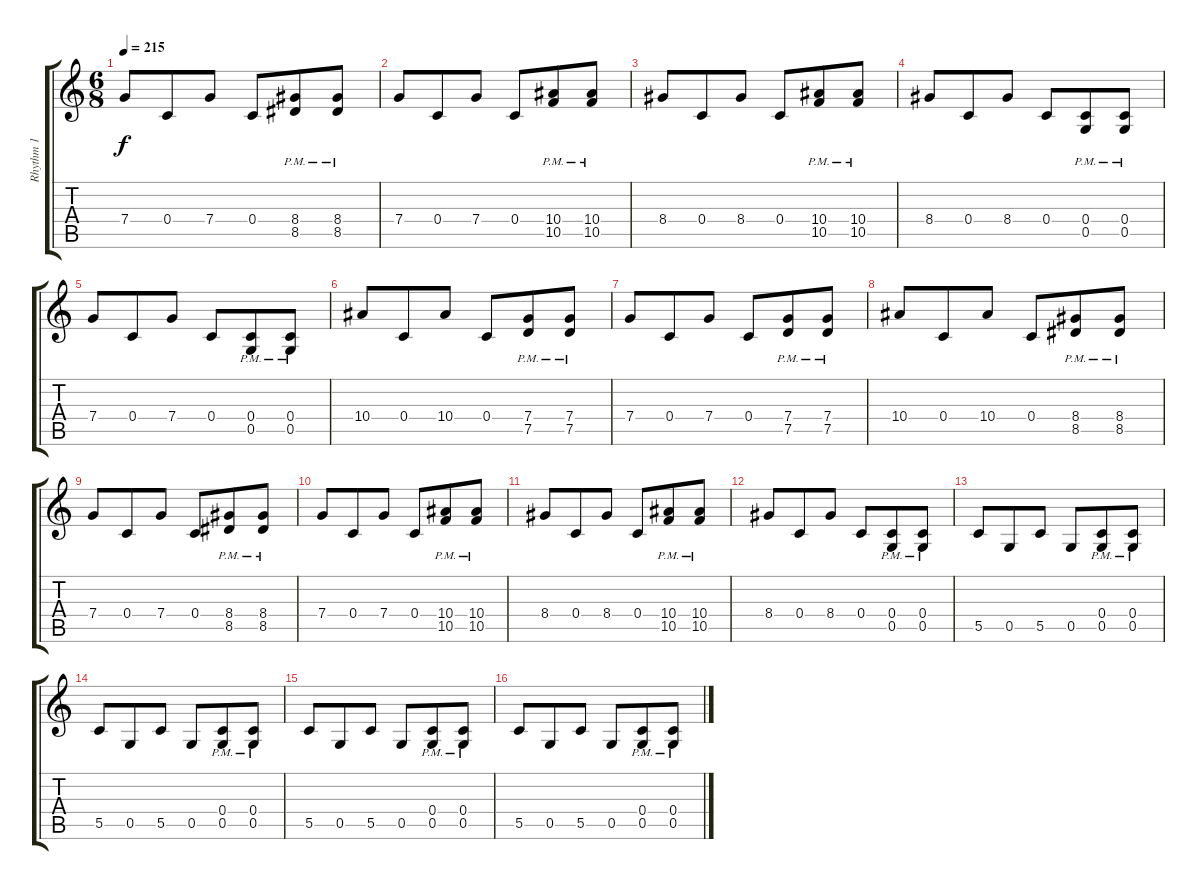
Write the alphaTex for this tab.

\track ("Rhythm 1" "Rhythm 1") {instrument distortionguitar}
\staff {score tabs}
\tuning (D4 A3 F3 C3 G2 C2) {hide}
\ts (6 8)
\tempo 215
\clef g2
\ks c
7.4.8{dy f} 0.4.8 7.4.8 0.4.8 (8.4{pm} 8.5{pm}).8 (8.4{pm} 8.5{pm}).8 |
7.4.8 0.4.8 7.4.8 0.4.8 (10.4{pm} 10.5{pm}).8 (10.4{pm} 10.5{pm}).8 |
8.4.8 0.4.8 8.4.8 0.4.8 (10.4{pm} 10.5{pm}).8 (10.4{pm} 10.5{pm}).8 |
8.4.8 0.4.8 8.4.8 0.4.8 (0.4{pm} 0.5{pm}).8 (0.4{pm} 0.5{pm}).8 |
7.4.8 0.4.8 7.4.8 0.4.8 (0.4{pm} 0.5{pm}).8 (0.4{pm} 0.5{pm}).8 |
10.4.8 0.4.8 10.4.8 0.4.8 (7.4{pm} 7.5{pm}).8 (7.4{pm} 7.5{pm}).8 |
7.4.8 0.4.8 7.4.8 0.4.8 (7.4{pm} 7.5{pm}).8 (7.4{pm} 7.5{pm}).8 |
10.4.8 0.4.8 10.4.8 0.4.8 (8.4{pm} 8.5{pm}).8 (8.4{pm} 8.5{pm}).8 |
7.4.8 0.4.8 7.4.8 0.4.8 (8.4{pm} 8.5{pm}).8 (8.4{pm} 8.5{pm}).8 |
7.4.8 0.4.8 7.4.8 0.4.8 (10.4{pm} 10.5{pm}).8 (10.4{pm} 10.5{pm}).8 |
8.4.8 0.4.8 8.4.8 0.4.8 (10.4{pm} 10.5{pm}).8 (10.4{pm} 10.5{pm}).8 |
8.4.8 0.4.8 8.4.8 0.4.8 (0.4{pm} 0.5{pm}).8 (0.4{pm} 0.5{pm}).8 |
5.5.8 0.5.8 5.5.8 0.5.8 (0.4{pm} 0.5{pm}).8 (0.4{pm} 0.5{pm}).8 |
5.5.8 0.5.8 5.5.8 0.5.8 (0.4{pm} 0.5{pm}).8 (0.4{pm} 0.5{pm}).8 |
5.5.8 0.5.8 5.5.8 0.5.8 (0.4{pm} 0.5{pm}).8 (0.4{pm} 0.5{pm}).8 |
5.5.8 0.5.8 5.5.8 0.5.8 (0.4{pm} 0.5{pm}).8 (0.4{pm} 0.5{pm}).8
